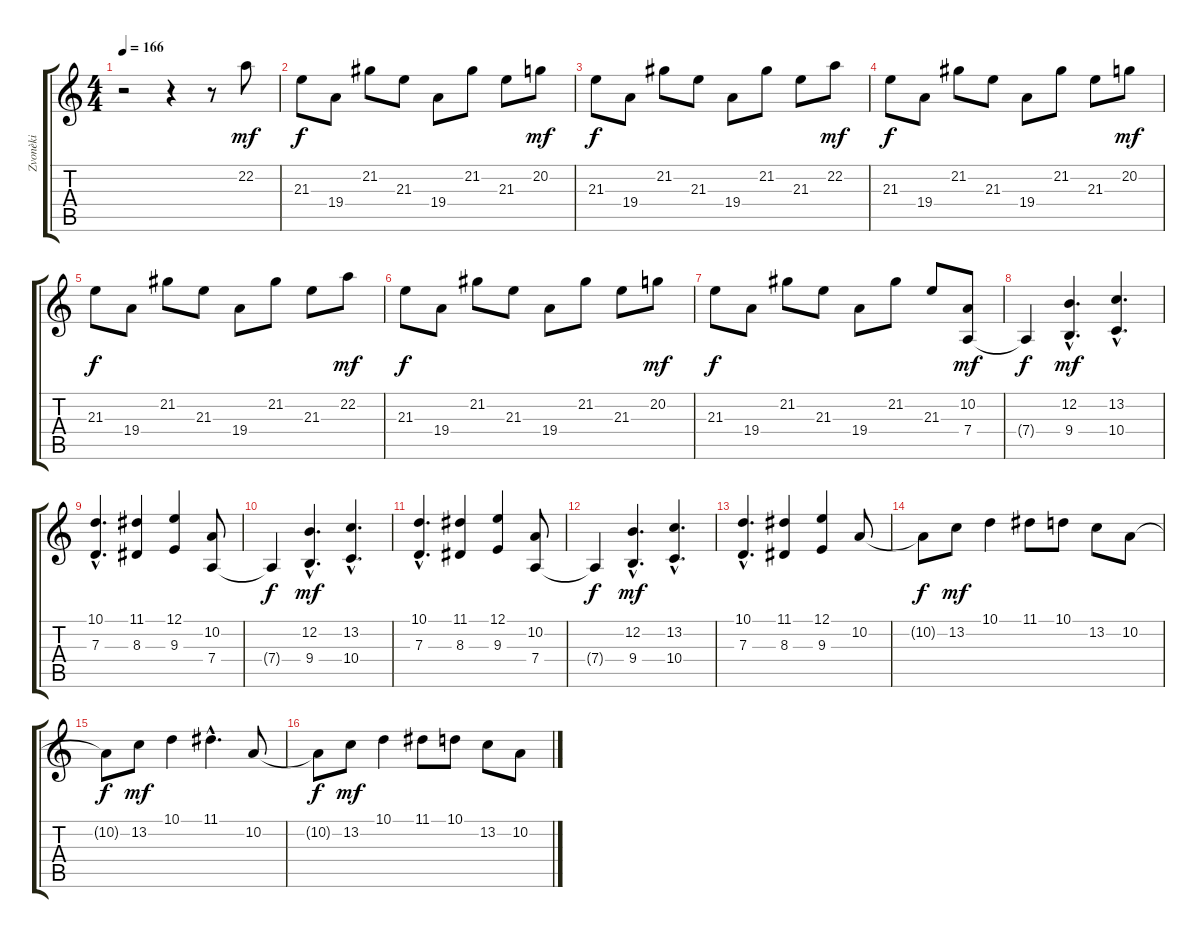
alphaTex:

\track ("Zvonèki" "Zvonèki") {instrument glockenspiel}
\staff {score tabs}
\tuning (E4 B3 G3 D3 A2 E2) {hide}
\ts (4 4)
\tempo 166
\clef g2
\ks c
r.2{dy mf} r.4 r.8 22.2.8 |
21.3.8{dy f} 19.4.8 21.2.8 21.3.8 19.4.8 21.2.8 21.3.8 20.2.8{dy mf} |
21.3.8{dy f} 19.4.8 21.2.8 21.3.8 19.4.8 21.2.8 21.3.8 22.2.8{dy mf} |
21.3.8{dy f} 19.4.8 21.2.8 21.3.8 19.4.8 21.2.8 21.3.8 20.2.8{dy mf} |
21.3.8{dy f} 19.4.8 21.2.8 21.3.8 19.4.8 21.2.8 21.3.8 22.2.8{dy mf} |
21.3.8{dy f} 19.4.8 21.2.8 21.3.8 19.4.8 21.2.8 21.3.8 20.2.8{dy mf} |
21.3.8{dy f} 19.4.8 21.2.8 21.3.8 19.4.8 21.2.8 21.3.8 (10.2 7.4).8{dy mf} |
7.4{t}.4{dy f} (12.2{hac} 9.4{hac}).4{d dy mf} (13.2{hac} 10.4{hac}).4{d} |
(10.1{hac} 7.3{hac}).4{d} (11.1 8.3).4 (12.1 9.3).4 (10.2 7.4).8 |
7.4{t}.4{dy f} (12.2{hac} 9.4{hac}).4{d dy mf} (13.2{hac} 10.4{hac}).4{d} |
(10.1{hac} 7.3{hac}).4{d} (11.1 8.3).4 (12.1 9.3).4 (10.2 7.4).8 |
7.4{t}.4{dy f} (12.2{hac} 9.4{hac}).4{d dy mf} (13.2{hac} 10.4{hac}).4{d} |
(10.1{hac} 7.3{hac}).4{d} (11.1 8.3).4 (12.1 9.3).4 10.2.8 |
10.2{t}.8{dy f} 13.2.8{dy mf} 10.1.4 11.1.8 10.1.8 13.2.8 10.2.8 |
10.2{t}.8{dy f} 13.2.8{dy mf} 10.1.4 11.1{hac}.4{d} 10.2.8 |
10.2{t}.8{dy f} 13.2.8{dy mf} 10.1.4 11.1.8 10.1.8 13.2.8 10.2.8
